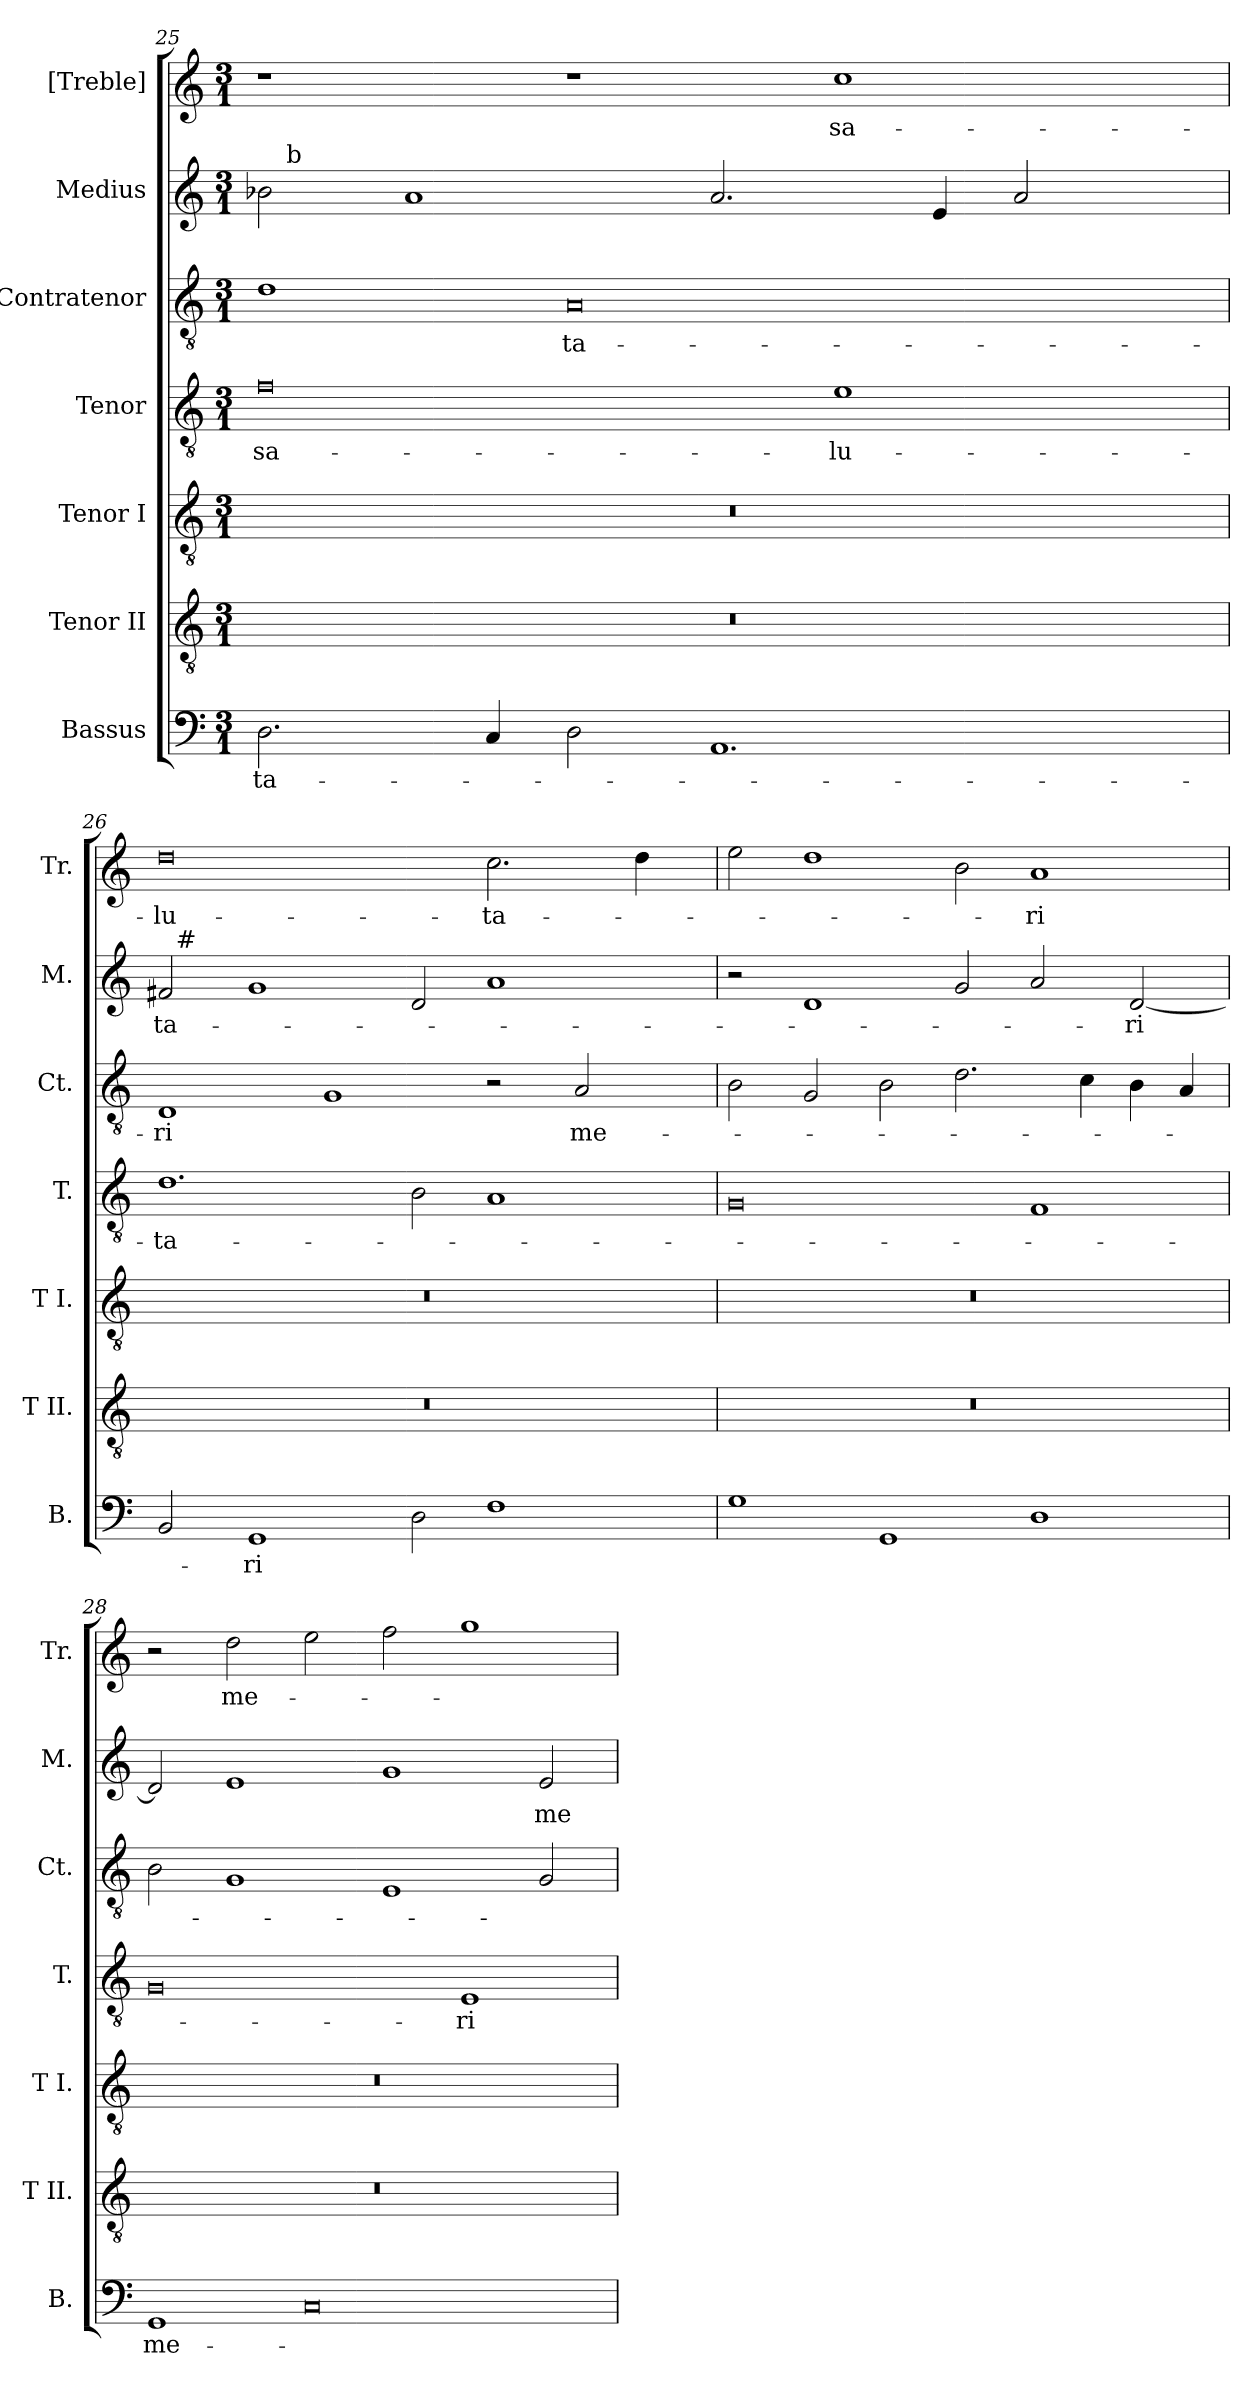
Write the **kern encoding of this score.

**kern	**text	**kern	**kern	**kern	**text	**kern	**text	**kern	**text	**kern	**text
*part7	*part7	*part6	*part5	*part4	*part4	*part3	*part3	*part2	*part2	*part1	*part1
*staff7	*staff7	*staff6	*staff5	*staff4	*staff4	*staff3	*staff3	*staff2	*staff2	*staff1	*staff1
*I"Bassus	*	*I"Tenor II	*I"Tenor I	*I"Tenor	*	*I"Contratenor	*	*I"Medius	*	*I"[Treble]	*
*I'B.	*	*I'T II.	*I'T I.	*I'T.	*	*I'Ct.	*	*I'M.	*	*I'Tr.	*
*clefF4	*	*clefGv2	*clefGv2	*clefGv2	*	*clefGv2	*	*clefG2	*	*clefG2	*
*	*	*ITrd7c12	*ITrd7c12	*ITrd7c12	*	*ITrd7c12	*	*	*	*	*
*k[]	*	*k[]	*k[]	*k[]	*	*k[]	*	*k[]	*	*k[]	*
*C:	*	*C:	*C:	*C:	*	*C:	*	*C:	*	*C:	*
*M3/1	*	*M3/1	*M3/1	*M3/1	*	*M3/1	*	*M3/1	*	*M3/1	*
=25	=25	=25	=25	=25	=25	=25	=25	=25	=25	=25	=25
!	!LO:LY:b:color=#000000	!LO:N:vis=1	!LO:N:vis=1	!	!	!	!	!	!	!	!
!	!	!	!	!	!LO:LY:b:color=#000000	!	!	!	!	!	!
*	*	*	*	*	*	*	*	*^	*	*	*
2.Di\	-ta-	0.r	0.r	0Fi	sa-	1Di	.	2b-i\	32ryy	.	1r	.
.	.	.	.	.	.	.	.	.	256ryy	.	.	.
!	!	!	!	!	!	!	!	!	!LO:TX:a:t=b	!	!	!
.	.	.	.	.	.	.	.	.	1ryy	.	.	.
.	.	.	.	.	.	.	.	1ai	.	.	.	.
4Ci/	.	.	.	.	.	.	.	.	.	.	.	.
!	!	!	!	!	!	!	!LO:LY:b:color=#000000	!	!	!	!	!
2Di\	.	.	.	.	.	0AAi	-ta-	.	.	.	1r	.
.	.	.	.	.	.	.	.	.	1ryy	.	.	.
1.AAi	.	.	.	.	.	.	.	2.ai/	.	.	.	.
!	!	!	!	!	!LO:LY:b:color=#000000	!	!	!	!	!	!	!
!	!	!	!	!	!	!	!	!	!	!	!	!LO:LY:b:color=#000000
.	.	.	.	1Ei	-lu-	.	.	.	.	.	1cci	sa-
.	.	.	.	.	.	.	.	.	2ryy	.	.	.
.	.	.	.	.	.	.	.	4ei/	.	.	.	.
.	.	.	.	.	.	.	.	2ai/	.	.	.	.
.	.	.	.	.	.	.	.	.	4ryy	.	.	.
.	.	.	.	.	.	.	.	.	8ryy	.	.	.
.	.	.	.	.	.	.	.	.	16ryy	.	.	.
.	.	.	.	.	.	.	.	.	64..ryy	.	.	.
!!LO:PB:g=z
=26`	=26`	=26`	=26`	=26`	=26`	=26`	=26`	=26`	=26`	=26`	=26`	=26`
!	!	!LO:N:vis=1	!LO:N:vis=1	!	!	!	!	!	!	!	!	!
!	!	!	!	!	!LO:LY:b:color=#000000	!	!	!	!	!	!	!
!	!	!	!	!	!	!	!LO:LY:b:color=#000000	!	!	!	!	!
!	!	!	!	!	!	!	!	!	!	!LO:LY:b:color=#000000	!	!
!	!	!	!	!	!	!	!	!	!	!	!	!LO:LY:b:color=#000000
2BBi/	.	0.r	0.r	1.Di	-ta-	1DDi	-ri	2f#i/	32ryy	-ta-	0ddi	-lu-
.	.	.	.	.	.	.	.	.	256ryy	.	.	.
!	!	!	!	!	!	!	!	!	!LO:TX:a:t=#	!	!	!
.	.	.	.	.	.	.	.	.	1ryy	.	.	.
!	!LO:LY:b:color=#000000	!	!	!	!	!	!	!	!	!	!	!
1GGi	-ri	.	.	.	.	.	.	1gi	.	.	.	.
.	.	.	.	.	.	1GGi	.	.	.	.	.	.
.	.	.	.	.	.	.	.	.	1ryy	.	.	.
2Di\	.	.	.	2BBi\	.	.	.	2di/	.	.	.	.
!	!	!	!	!	!	!	!	!	!	!	!	!LO:LY:b:color=#000000
1Fi	.	.	.	1AAi	.	2r	.	1ai	.	.	2.cci\	-ta-
.	.	.	.	.	.	.	.	.	2ryy	.	.	.
!	!	!	!	!	!	!	!LO:LY:b:color=#000000	!	!	!	!	!
.	.	.	.	.	.	2AAi/	me-	.	.	.	.	.
.	.	.	.	.	.	.	.	.	4ryy	.	.	.
.	.	.	.	.	.	.	.	.	.	.	4ddi\	.
.	.	.	.	.	.	.	.	.	8ryy	.	.	.
.	.	.	.	.	.	.	.	.	16ryy	.	.	.
.	.	.	.	.	.	.	.	.	64..ryy	.	.	.
=27`	=27`	=27`	=27`	=27`	=27`	=27`	=27`	=27`	=27`	=27`	=27`	=27`
!	!	!LO:N:vis=1	!LO:N:vis=1	!	!	!	!	!	!	!	!	!
*	*	*	*	*	*	*	*	*v	*v	*	*	*
1Gi	.	0.r	0.r	0GGi	.	2BBi\	.	2r	.	2eei\	.
.	.	.	.	.	.	2GGi/	.	1di	.	1ddi	.
1GGi	.	.	.	.	.	2BBi\	.	.	.	.	.
.	.	.	.	.	.	2.Di\	.	2gi/	.	2bi\	.
!	!	!	!	!	!	!	!	!	!	!	!LO:LY:b:color=#000000
1Di	.	.	.	1FFi	.	.	.	2ai/	.	1ai	-ri
.	.	.	.	.	.	4Ci\	.	.	.	.	.
!	!	!	!	!	!	!	!	!	!LO:LY:b:color=#000000	!	!
.	.	.	.	.	.	4BBi\	.	[<2di/	-ri	.	.
.	.	.	.	.	.	4AAi/	.	.	.	.	.
=28`	=28`	=28`	=28`	=28`	=28`	=28`	=28`	=28`	=28`	=28`	=28`
!	!LO:LY:b:color=#000000	!LO:N:vis=1	!LO:N:vis=1	!	!	!	!	!	!	!	!
1GGi	me-	0.r	0.r	0GGi	.	2BBi\	.	2di/]	.	2r	.
!	!	!	!	!	!	!	!	!	!	!	!LO:LY:b:color=#000000
.	.	.	.	.	.	1GGi	.	1ei	.	2ddi\	me-
0Ci	.	.	.	.	.	.	.	.	.	2eei\	.
.	.	.	.	.	.	1EEi	.	1gi	.	2ffi\	.
!	!	!	!	!	!LO:LY:b:color=#000000	!	!	!	!	!	!
.	.	.	.	1EEi	-ri	.	.	.	.	1ggi	.
!	!	!	!	!	!	!	!	!	!LO:LY:b:color=#000000	!	!
.	.	.	.	.	.	2GGi/	.	2ei/	me-	.	.
=`	=`	=`	=`	=`	=`	=`	=`	=`	=`	=`	=`
*-	*-	*-	*-	*-	*-	*-	*-	*-	*-	*-	*-
